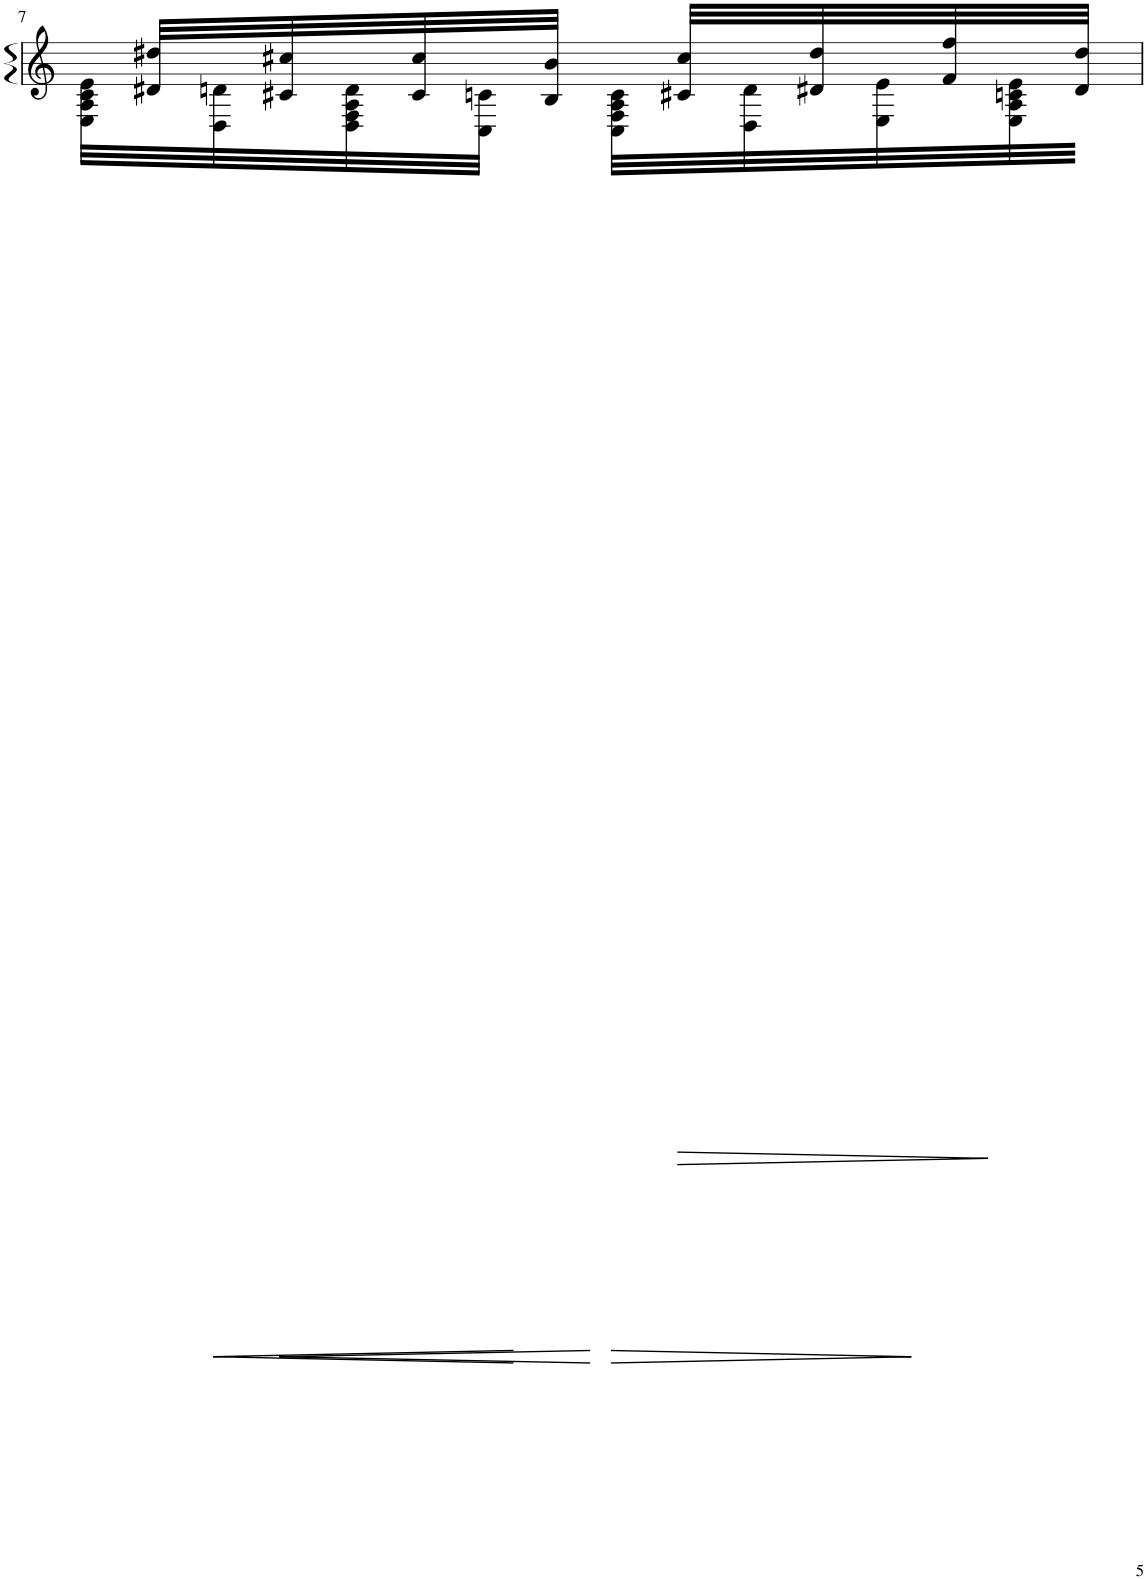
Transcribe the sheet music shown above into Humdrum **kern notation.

**kern	**dynam
*part1	*part1
*staff1	*staff1
*I"Piano	*
*I'Pno	*
!!LO:PB:g=z
*clefG2	*
*k[]	*
*M2/4	*
=7	=7
*^	*
32ryy	32E\ 32A\ 32c\ 32e\LLL	.
32d#X/ 32dd#X/LLL	32ryy	.
!	!	!LO:HP:b
32ryy	32D\ 32dn\	<
!	!	!LO:HP:b
32c#X/ 32cc#X/	32ryy	<
32ryy	32D\ 32F\ 32A\ 32d\	.
32c#/ 32cc#/	32ryy	.
32ryy	32C\ 32cn\JJJ	.
32B/ 32b/JJJ	32ryy	[
!	!	!LO:HP:n=1:b
32ryy	32C\ 32F\ 32A\ 32c\LLL	[ >
!	!	!LO:HP:b
32c#X/ 32cc#/LLL	32ryy	>
32ryy	32D\ 32d\	.
32d#X/ 32dd#/	32ryy	.
32ryy	32E\ 32e\	.
32f/ 32ff/	32ryy	]
32ryy	32E\ 32A\ 32cn\ 32e\	]
32d#/ 32dd#/JJJ	32ryy	.
*v	*v	*
=	=
*-	*-
